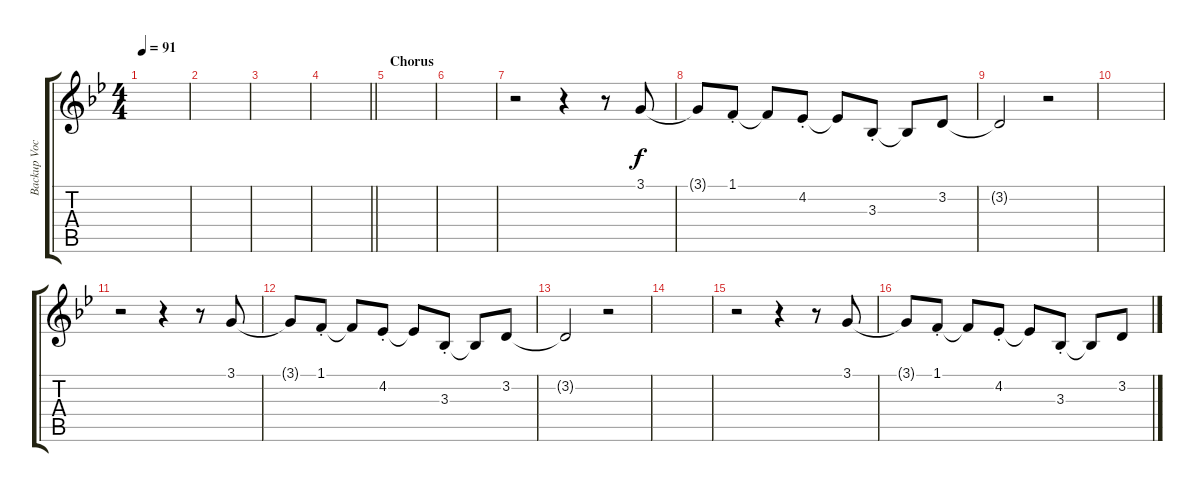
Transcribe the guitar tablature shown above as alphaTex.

\track ("Backup Vocals" "Backup Voc") {instrument sopranosax}
\staff {score tabs}
\tuning (E4 B3 G3 D3 A2 E2) {hide}
\ts (4 4)
\tempo 91
\clef g2
\ks bb
|
|
|
\barLineRight lightlight
|
\section ("" "Chorus")
|
|
r.2 r.4 r.8 3.1.8 |
3.1{t}.8 1.1{st}.8 1.1{t}.8 4.2{st}.8 4.2{t}.8 3.3{st}.8 3.3{t}.8 3.2.8 |
3.2{t}.2 r.2 |
|
r.2 r.4 r.8 3.1.8 |
3.1{t}.8 1.1{st}.8 1.1{t}.8 4.2{st}.8 4.2{t}.8 3.3{st}.8 3.3{t}.8 3.2.8 |
3.2{t}.2 r.2 |
|
r.2 r.4 r.8 3.1.8 |
3.1{t}.8 1.1{st}.8 1.1{t}.8 4.2{st}.8 4.2{t}.8 3.3{st}.8 3.3{t}.8 3.2.8
